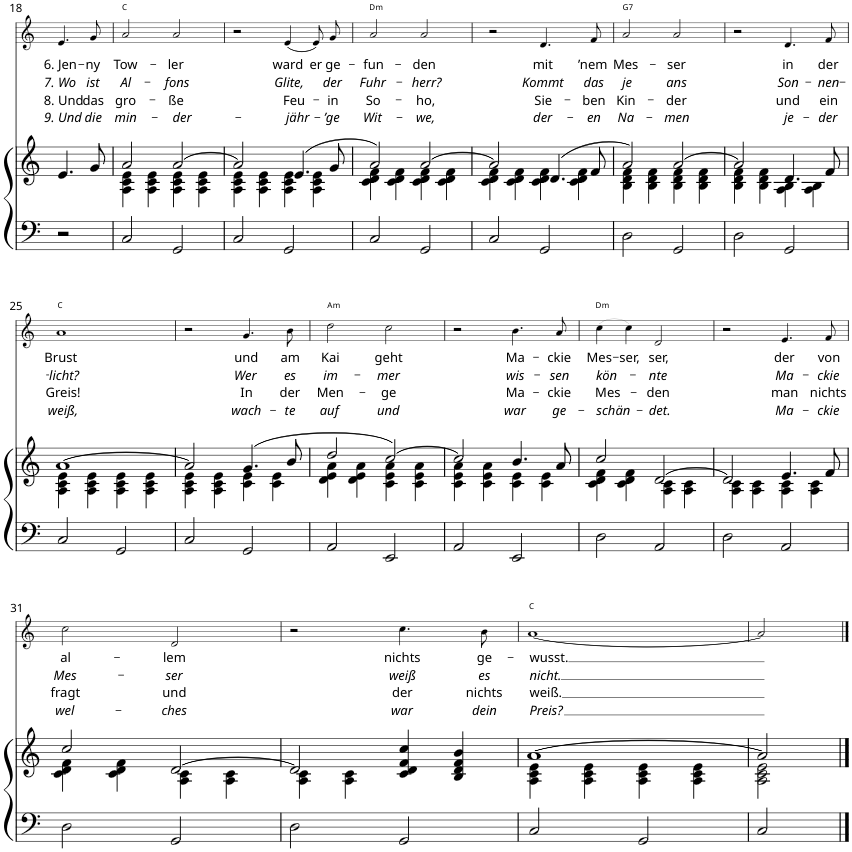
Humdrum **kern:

**kern	**kern	**kern	**text	**text	**text	**text	**harte
*part2	*part2	*part1	*part1	*part1	*part1	*part1	*part1
*staff3	*staff2	*staff1	*staff1	*staff1	*staff1	*staff1	*
*I"Piano	*	*I"Piano	*	*	*	*	*
*I'Pno	*	*I'Pno	*	*	*	*	*
!!LO:PB:g=z
*clefF4	*clefG2	*clefG2	*	*	*	*	*
*k[]	*k[]	*k[]	*	*	*	*	*
*M2/2	*M2/2	*M2/2	*	*	*	*	*
*met(c|)	*met(c|)	*met(c|)	*	*	*	*	*
=18	=18	=18	=18	=18	=18	=18	=18
!	!	!	!LO:LY:b	!LO:LY:b	!LO:LY:b	!LO:LY:b	!
2r	4.e/	4.e/	6. Jen-	7. Wo	8. Und	9. Und	.
!	!	!	!LO:LY:b	!LO:LY:b	!LO:LY:b	!LO:LY:b	!
.	8g/	8g/	-ny	ist	das	die	.
=19	=19	=19	=19	=19	=19	=19	=19
*	*^	*	*	*	*	*	*
!	!	!	!	!LO:LY:b	!LO:LY:b	!LO:LY:b	!LO:LY:b	!
2C/	2a/	4A\ 4c\ 4e\	2a/	Tow-	Al-	gro-	min-	C:maj
.	.	4A\ 4c\ 4e\	.	.	.	.	.	.
!	!	!	!	!LO:LY:b	!LO:LY:b	!LO:LY:b	!LO:LY:b	!
2GG/	[2a/	4A\ 4c\ 4e\	2a/	-ler	-fons	-ße	-der-	.
.	.	4A\ 4c\ 4e\	.	.	.	.	.	.
=20	=20	=20	=20	=20	=20	=20	=20	=20
2C/	2a/]	4A\ 4c\ 4e\	2r	.	.	.	.	.
.	.	4A\ 4c\ 4e\	.	.	.	.	.	.
!	!	!	!	!LO:LY:b	!LO:LY:b	!LO:LY:b	!LO:LY:b	!
2GG/	(4.e/	4A\ 4c\ 4e\	(4e/	ward	Glite,	Feu-	-jähr-	.
!	!	!	!	!LO:LY:b	!	!	!	!
.	.	4A\ 4c\ 4e\	8e/L)	-er	.	.	.	.
!	!	!	!	!LO:LY:b	!LO:LY:b	!LO:LY:b	!LO:LY:b	!
.	8g/	.	8g/J	ge-	der	in	-’ge	.
=21	=21	=21	=21	=21	=21	=21	=21	=21
!	!	!	!	!LO:LY:b	!LO:LY:b	!LO:LY:b	!LO:LY:b	!LO:H:kt=m
2C/	2a/)	4c\ 4d\ 4f\	2a/	-fun-	Fuhr-	So-	Wit-	D:min
.	.	4c\ 4d\ 4f\	.	.	.	.	.	.
!	!	!	!	!LO:LY:b	!LO:LY:b	!LO:LY:b	!LO:LY:b	!
2GG/	[2a/	4c\ 4d\ 4f\	2a/	-den	-herr?	-ho,	-we,	.
.	.	4c\ 4d\ 4f\	.	.	.	.	.	.
=22	=22	=22	=22	=22	=22	=22	=22	=22
2C/	2a/]	4c\ 4d\ 4f\	2r	.	.	.	.	.
.	.	4c\ 4d\ 4f\	.	.	.	.	.	.
!	!	!	!	!LO:LY:b	!LO:LY:b	!LO:LY:b	!LO:LY:b	!
2GG/	(4.d/	4c\ 4d\ 4f\	4.d/	mit	Kommt	Sie-	der-	.
.	.	4c\ 4d\ 4f\	.	.	.	.	.	.
!	!	!	!	!LO:LY:b	!LO:LY:b	!LO:LY:b	!LO:LY:b	!
.	8f/	.	8f/	’nem	das	-ben	-en	.
=23	=23	=23	=23	=23	=23	=23	=23	=23
!	!	!	!	!LO:LY:b	!LO:LY:b	!LO:LY:b	!LO:LY:b	!LO:H:kt=7
2D\	2a/)	4B\ 4d\ 4f\	2a/	Mes-	je	Kin-	Na-	G:7
.	.	4B\ 4d\ 4f\	.	.	.	.	.	.
!	!	!	!	!LO:LY:b	!LO:LY:b	!LO:LY:b	!LO:LY:b	!
2GG/	[2a/	4B\ 4d\ 4f\	2a/	-ser	ans	-der	-men	.
.	.	4B\ 4d\ 4f\	.	.	.	.	.	.
=24	=24	=24	=24	=24	=24	=24	=24	=24
2D\	2a/]	4B\ 4d\ 4f\	2r	.	.	.	.	.
.	.	4B\ 4d\ 4f\	.	.	.	.	.	.
!	!	!	!	!LO:LY:b	!LO:LY:b	!LO:LY:b	!LO:LY:b	!
2GG/	4.d/	4A\ 4B\	4.d/	in	Son-	und	je-	.
.	.	4A\ 4B\	.	.	.	.	.	.
!	!	!	!	!LO:LY:b	!LO:LY:b	!LO:LY:b	!LO:LY:b	!
.	8f/	.	8f/	der	-nen-	ein	-der	.
!!LO:LB:g=z
=25	=25	=25	=25	=25	=25	=25	=25	=25
!	!	!	!	!LO:LY:b	!LO:LY:b	!LO:LY:b	!LO:LY:b	!
2C/	[1a	4A\ 4c\ 4e\	1a	Brust	-licht?	Greis!	weiß,	C:maj
.	.	4A\ 4c\ 4e\	.	.	.	.	.	.
2GG/	.	4A\ 4c\ 4e\	.	.	.	.	.	.
.	.	4A\ 4c\ 4e\	.	.	.	.	.	.
=26	=26	=26	=26	=26	=26	=26	=26	=26
2C/	2a/]	4A\ 4c\ 4e\	2r	.	.	.	.	.
.	.	4A\ 4c\ 4e\	.	.	.	.	.	.
!	!	!	!	!LO:LY:b	!LO:LY:b	!LO:LY:b	!LO:LY:b	!
2GG/	(4.g/	4c\ 4e\	4.g/	und	Wer	In	wach-	.
.	.	4c\ 4e\	.	.	.	.	.	.
!	!	!	!	!LO:LY:b	!LO:LY:b	!LO:LY:b	!LO:LY:b	!
.	8b/	.	8b\	am	es	der	-te	.
=27	=27	=27	=27	=27	=27	=27	=27	=27
!	!	!	!	!LO:LY:b	!LO:LY:b	!LO:LY:b	!LO:LY:b	!LO:H:kt=m
2AA/	2dd/	4d\ 4e\ 4a\	2dd\	Kai	im-	Men-	auf	A:min
.	.	4d\ 4e\ 4a\	.	.	.	.	.	.
!	!	!	!	!LO:LY:b	!LO:LY:b	!LO:LY:b	!LO:LY:b	!
2EE/	[2cc/)	4c\ 4e\ 4a\	2cc\	geht	-mer	-ge	und	.
.	.	4c\ 4e\ 4a\	.	.	.	.	.	.
=28	=28	=28	=28	=28	=28	=28	=28	=28
2AA/	2cc/]	4c\ 4e\ 4a\	2r	.	.	.	.	.
.	.	4c\ 4e\ 4a\	.	.	.	.	.	.
!	!	!	!	!LO:LY:b	!LO:LY:b	!LO:LY:b	!LO:LY:b	!
2EE/	4.b/	4c\ 4e\	4.b\	Ma-	wis-	Ma-	war	.
.	.	4c\ 4e\	.	.	.	.	.	.
!	!	!	!	!LO:LY:b	!LO:LY:b	!LO:LY:b	!LO:LY:b	!
.	8a/	.	8a/	-ckie	-sen	-ckie	ge-	.
=29	=29	=29	=29	=29	=29	=29	=29	=29
!	!	!	!	!LO:LY:b	!LO:LY:b	!LO:LY:b	!LO:LY:b	!LO:H:kt=m
2D\	2cc/	4c\ 4d\ 4f\	(4cc\	Mes-	kön-	Mes-	schän-	D:min
!	!	!	!	!LO:LY:b	!	!	!	!
.	.	4c\ 4d\ 4f\	4cc\)	-ser,	.	.	.	.
!	!	!	!	!LO:LY:b	!LO:LY:b	!LO:LY:b	!LO:LY:b	!
2AA/	[2d/	4A\ 4c\	2d/	-ser,	-nte	den	-det.	.
.	.	4A\ 4c\	.	.	.	.	.	.
=30	=30	=30	=30	=30	=30	=30	=30	=30
2D\	2d/]	4A\ 4c\	2r	.	.	.	.	.
.	.	4A\ 4c\	.	.	.	.	.	.
!	!	!	!	!LO:LY:b	!LO:LY:b	!LO:LY:b	!LO:LY:b	!
2AA/	4.e/	4A\ 4c\	4.e/	der	Ma-	man	Ma-	.
.	.	4A\ 4c\	.	.	.	.	.	.
!	!	!	!	!LO:LY:b	!LO:LY:b	!LO:LY:b	!LO:LY:b	!
.	8f/	.	8f/	von	-ckie	nichts	-ckie	.
!!LO:LB:g=z
=31	=31	=31	=31	=31	=31	=31	=31	=31
!	!	!	!	!LO:LY:b	!LO:LY:b	!LO:LY:b	!LO:LY:b	!
2D\	2cc/	4c\ 4d\ 4f\	2cc\	al-	Mes-	fragt	wel-	.
.	.	4c\ 4d\ 4f\	.	.	.	.	.	.
!	!	!	!	!LO:LY:b	!LO:LY:b	!LO:LY:b	!LO:LY:b	!
2GG/	[2d/	4A\ 4c\	2d/	-lem	-ser	und	-ches	.
.	.	4A\ 4c\	.	.	.	.	.	.
=32	=32	=32	=32	=32	=32	=32	=32	=32
2D\	2d/]	4A\ 4c\	2r	.	.	.	.	.
.	.	4A\ 4c\	.	.	.	.	.	.
!	!	!	!	!LO:LY:b	!LO:LY:b	!LO:LY:b	!LO:LY:b	!
2GG/	4c/ 4d/ 4f/ 4cc/	4ryy	4.cc\	nichts	weiß	der	war	.
.	4B/ 4d/ 4f/ 4b/	4ryy	.	.	.	.	.	.
!	!	!	!	!LO:LY:b	!LO:LY:b	!LO:LY:b	!LO:LY:b	!
.	.	.	8b\	ge-	es	nichts	dein	.
=33	=33	=33	=33	=33	=33	=33	=33	=33
!	!	!	!	!LO:LY:b	!LO:LY:b	!LO:LY:b	!LO:LY:b	!
2C/	[1a	4A\ 4c\ 4e\	[1a	-wusst.	nicht.	weiß.	Preis?	C:maj
.	.	4A\ 4c\ 4e\	.	.	.	.	.	.
2GG/	.	4A\ 4c\ 4e\	.	.	.	.	.	.
.	.	4A\ 4c\ 4e\	.	.	.	.	.	.
=34	=34	=34	=34	=34	=34	=34	=34	=34
2C/	2a/]	2A\ 2c\ 2e\	2a/]	.	.	.	.	.
*	*v	*v	*	*	*	*	*	*
==	==	==	==	==	==	==	==
*-	*-	*-	*-	*-	*-	*-	*-
